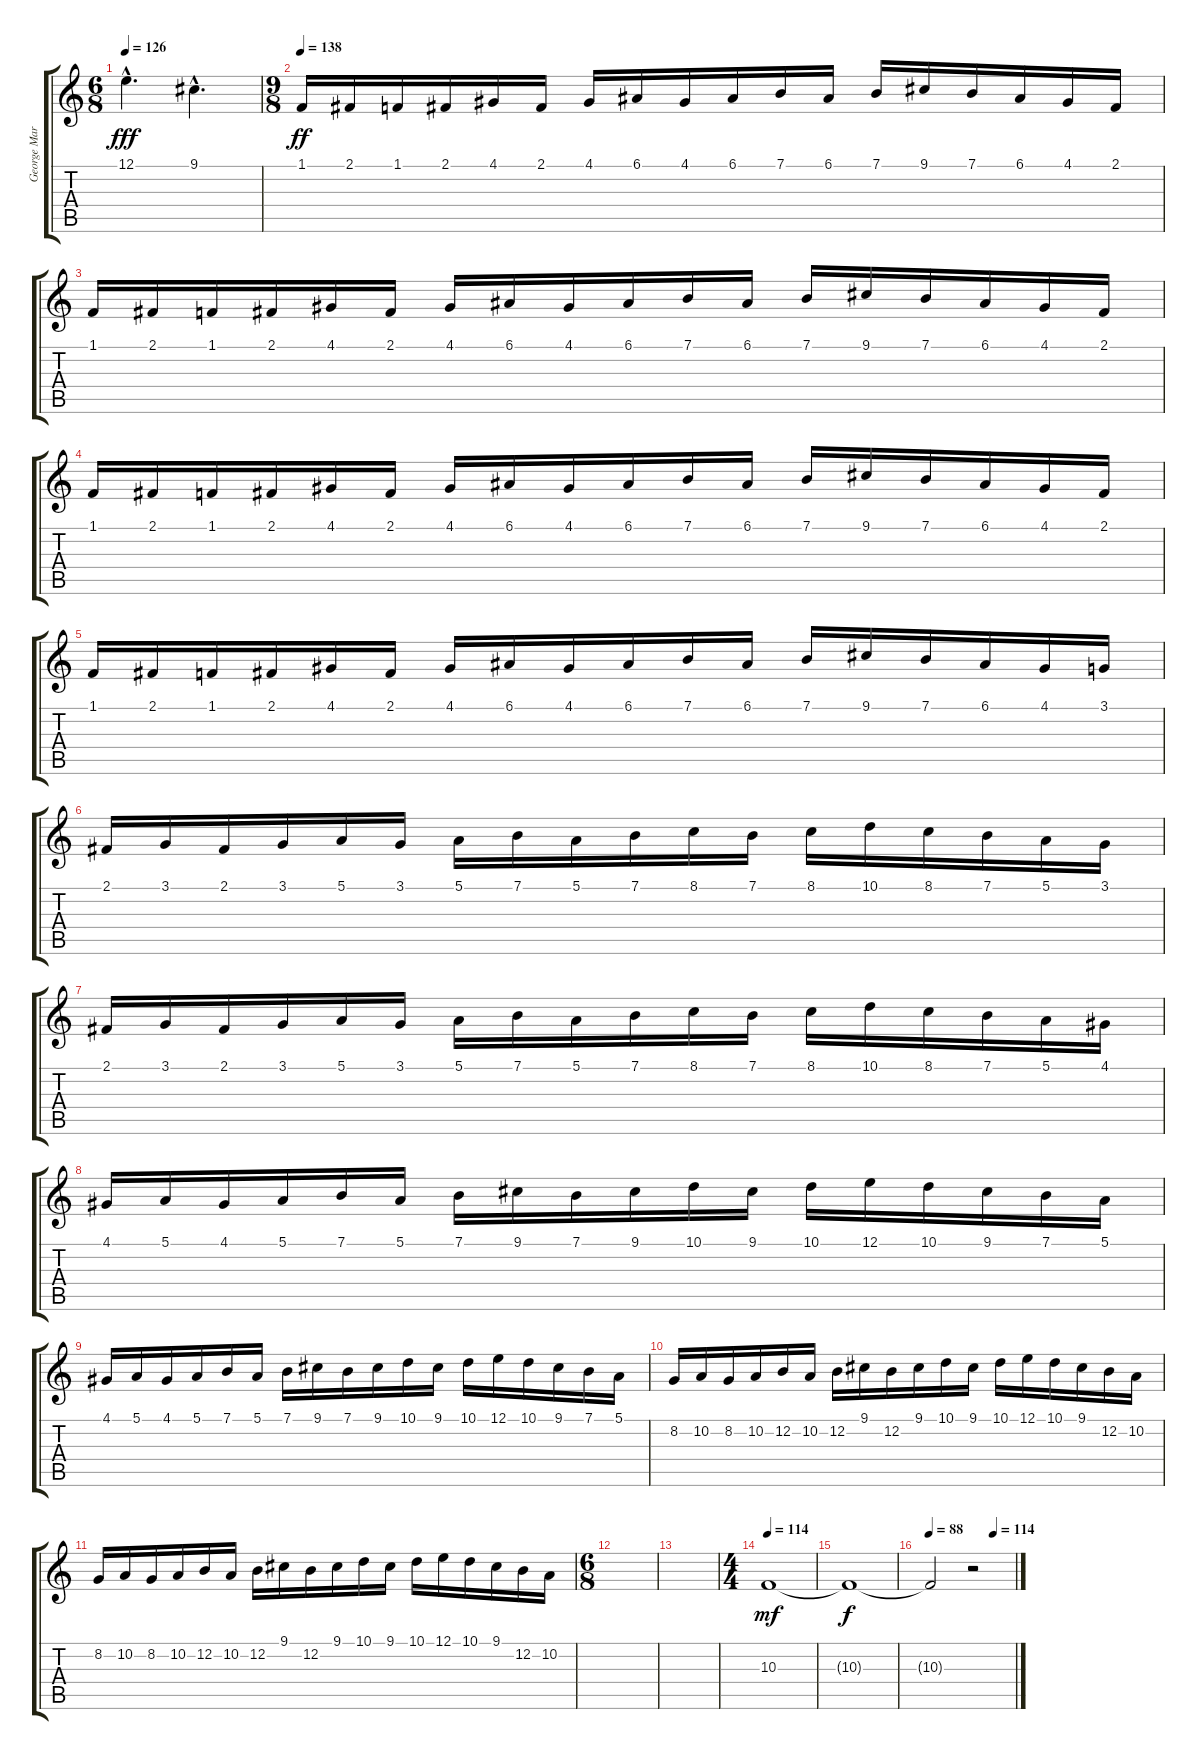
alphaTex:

\track ("George Martin" "George Mar") {instrument stringensemble1}
\staff {score tabs}
\tuning (E4 B3 G3 D3 A2 E2) {hide}
\ts (6 8)
\tempo 126
\clef g2
\ks c
12.1{hac}.4{d dy fff} 9.1{hac}.4{d} |
\ts (9 8)
\tempo 138
1.1.16{dy ff} 2.1.16 1.1.16 2.1.16 4.1.16 2.1.16 4.1.16 6.1.16 4.1.16 6.1.16 7.1.16 6.1.16 7.1.16 9.1.16 7.1.16 6.1.16 4.1.16 2.1.16 |
1.1.16 2.1.16 1.1.16 2.1.16 4.1.16 2.1.16 4.1.16 6.1.16 4.1.16 6.1.16 7.1.16 6.1.16 7.1.16 9.1.16 7.1.16 6.1.16 4.1.16 2.1.16 |
1.1.16 2.1.16 1.1.16 2.1.16 4.1.16 2.1.16 4.1.16 6.1.16 4.1.16 6.1.16 7.1.16 6.1.16 7.1.16 9.1.16 7.1.16 6.1.16 4.1.16 2.1.16 |
1.1.16 2.1.16 1.1.16 2.1.16 4.1.16 2.1.16 4.1.16 6.1.16 4.1.16 6.1.16 7.1.16 6.1.16 7.1.16 9.1.16 7.1.16 6.1.16 4.1.16 3.1.16 |
2.1.16 3.1.16 2.1.16 3.1.16 5.1.16 3.1.16 5.1.16 7.1.16 5.1.16 7.1.16 8.1.16 7.1.16 8.1.16 10.1.16 8.1.16 7.1.16 5.1.16 3.1.16 |
2.1.16 3.1.16 2.1.16 3.1.16 5.1.16 3.1.16 5.1.16 7.1.16 5.1.16 7.1.16 8.1.16 7.1.16 8.1.16 10.1.16 8.1.16 7.1.16 5.1.16 4.1.16 |
4.1.16 5.1.16 4.1.16 5.1.16 7.1.16 5.1.16 7.1.16 9.1.16 7.1.16 9.1.16 10.1.16 9.1.16 10.1.16 12.1.16 10.1.16 9.1.16 7.1.16 5.1.16 |
4.1.16 5.1.16 4.1.16 5.1.16 7.1.16 5.1.16 7.1.16 9.1.16 7.1.16 9.1.16 10.1.16 9.1.16 10.1.16 12.1.16 10.1.16 9.1.16 7.1.16 5.1.16 |
8.2.16 10.2.16 8.2.16 10.2.16 12.2.16 10.2.16 12.2.16 9.1.16 12.2.16 9.1.16 10.1.16 9.1.16 10.1.16 12.1.16 10.1.16 9.1.16 12.2.16 10.2.16 |
8.2.16 10.2.16 8.2.16 10.2.16 12.2.16 10.2.16 12.2.16 9.1.16 12.2.16 9.1.16 10.1.16 9.1.16 10.1.16 12.1.16 10.1.16 9.1.16 12.2.16 10.2.16 |
\ts (6 8)
|
|
\ts (4 4)
\tempo 114
10.3.1{dy mf} |
10.3{t}.1{dy f} |
\tempo 88
\tempo (114 0.75)
10.3{t}.2 r.2
